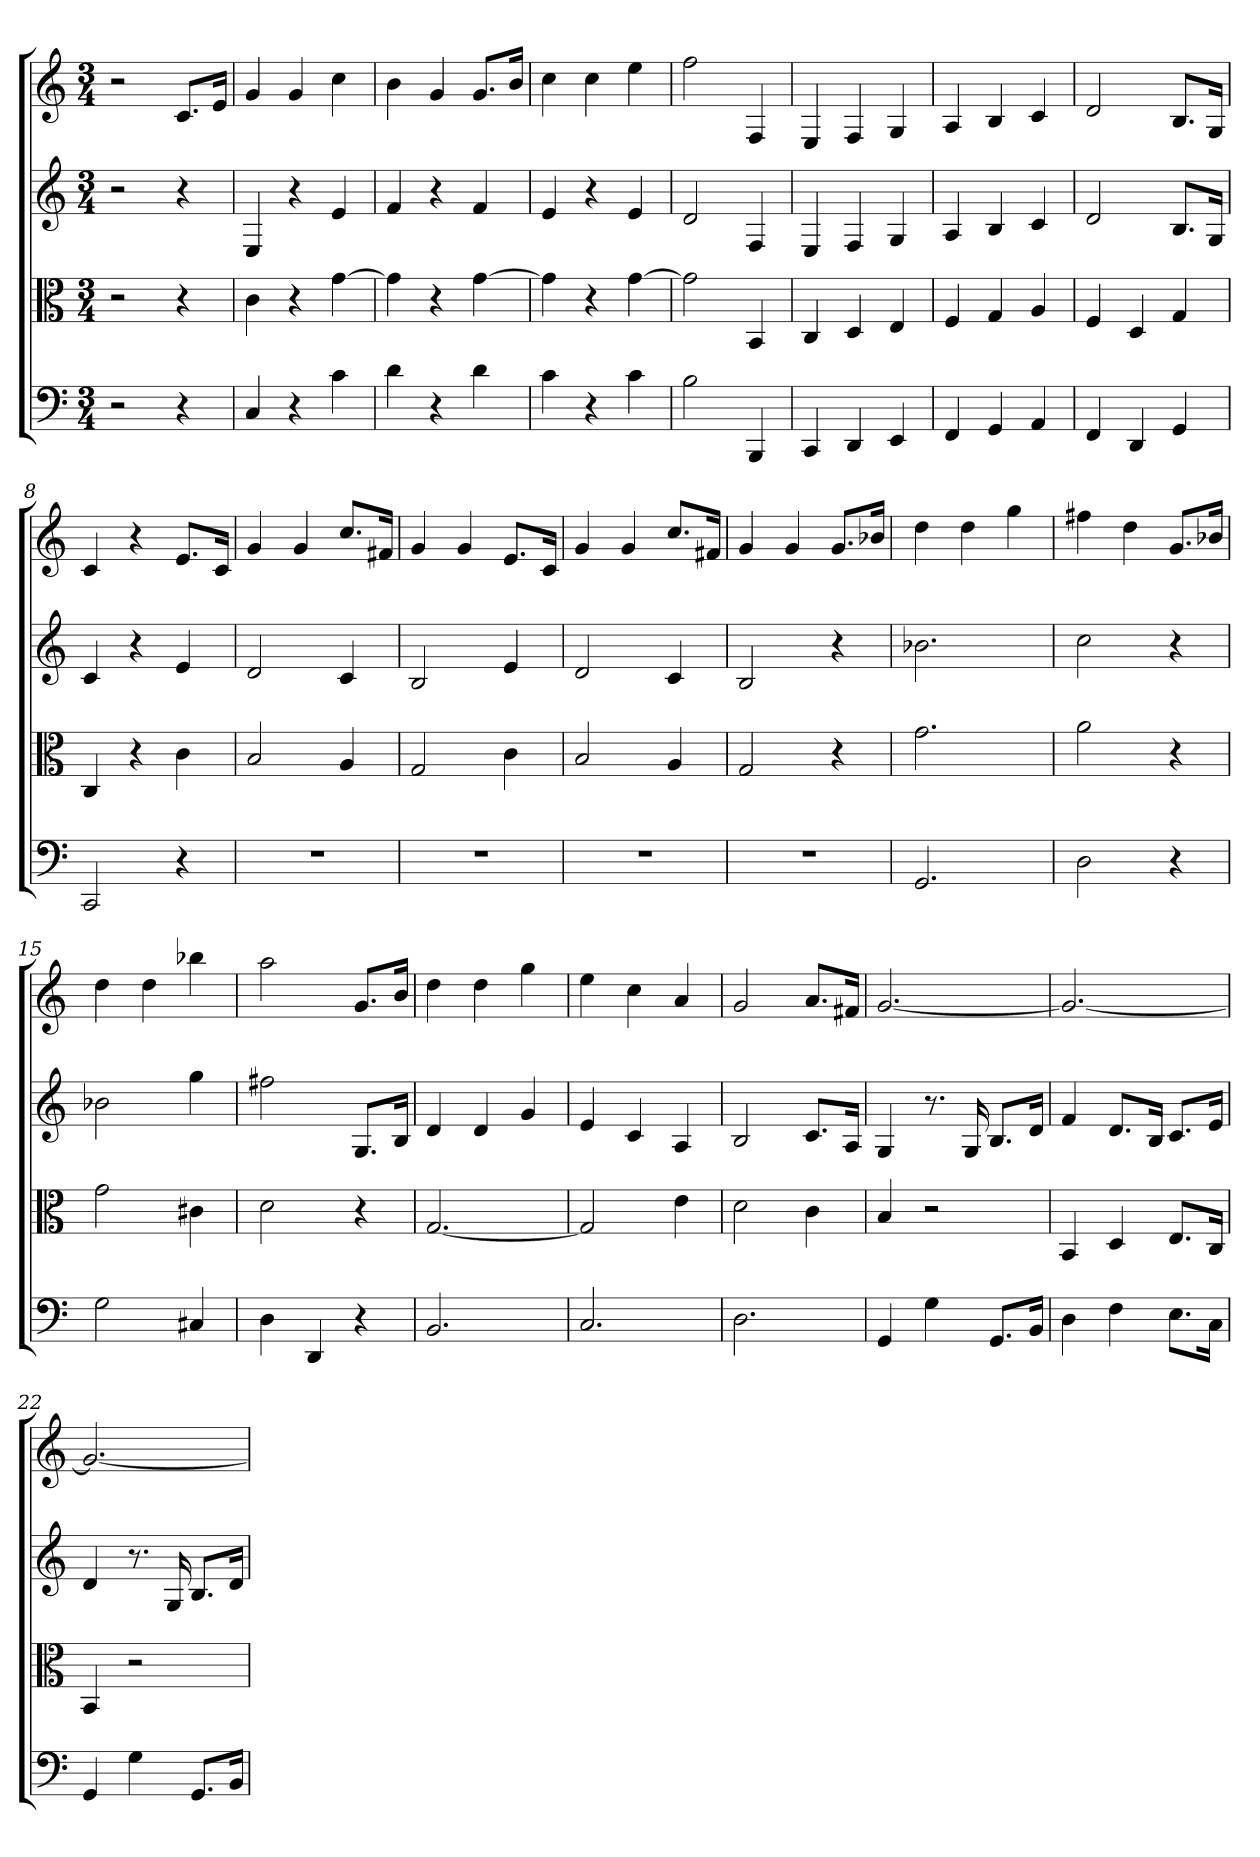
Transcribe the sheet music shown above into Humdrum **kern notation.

**kern	**kern	**kern	**kern
*part4	*part3	*part2	*part1
*staff4	*staff3	*staff2	*staff1
*clefF4	*clefC3	*clefG2	*clefG2
*k[]	*k[]	*k[]	*k[]
*C:	*C:	*C:	*C:
*M3/4	*M3/4	*M3/4	*M3/4
=	=	=	=
2r	2r	2r	2r
4r	4r	4r	8.c/L
.	.	.	16e/Jk
=1	=1	=1	=1
4C	4c	4E	4g
4r	4r	4r	4g
4c	[4g	4e	4cc
=2	=2	=2	=2
4d	4g]	4f	4b
4r	4r	4r	4g
4d	[4g	4f	8.g/L
.	.	.	16b/Jk
=3	=3	=3	=3
4c	4g]	4e	4cc
4r	4r	4r	4cc
4c	[4g	4e	4ee
=4	=4	=4	=4
2B	2g]	2d	2ff
4BBB	4BB	4F	4F
=5	=5	=5	=5
4CC	4C	4E	4E
4DD	4D	4F	4F
4EE	4E	4G	4G
=6	=6	=6	=6
4FF	4F	4A	4A
4GG	4G	4B	4B
4AA	4A	4c	4c
=7	=7	=7	=7
4FF	4F	2d	2d
4DD	4D	.	.
4GG	4G	8.B/L	8.B/L
.	.	16G/Jk	16G/Jk
=8	=8	=8	=8
2CC	4C	4c	4c
.	4r	4r	4r
4r	4c	4e	8.e/L
.	.	.	16c/Jk
=9	=9	=9	=9
2.r	2B	2d	4g
.	.	.	4g
.	4A	4c	8.cc/L
.	.	.	16f#X/Jk
=10	=10	=10	=10
2.r	2G	2B	4g
.	.	.	4g
.	4c	4e	8.e/L
.	.	.	16c/Jk
=11	=11	=11	=11
2.r	2B	2d	4g
.	.	.	4g
.	4A	4c	8.cc/L
.	.	.	16f#X/Jk
=12	=12	=12	=12
2.r	2G	2B	4g
.	.	.	4g
.	4r	4r	8.g/L
.	.	.	16b-X/Jk
=13	=13	=13	=13
2.GG	2.g	2.b-X	4dd
.	.	.	4dd
.	.	.	4gg
=14	=14	=14	=14
2D	2a	2cc	4ff#X
.	.	.	4dd
4r	4r	4r	8.g/L
.	.	.	16b-X/Jk
=15	=15	=15	=15
2G	2g	2b-X	4dd
.	.	.	4dd
4C#X	4c#X	4gg	4bb-X
=16	=16	=16	=16
4D	2d	2ff#X	2aa
4DD	.	.	.
4r	4r	8.G/L	8.g/L
.	.	16B/Jk	16b/Jk
=17	=17	=17	=17
2.BB	[2.G	4d	4dd
.	.	4d	4dd
.	.	4g	4gg
=18	=18	=18	=18
2.C	2G]	4e	4ee
.	.	4c	4cc
.	4e	4A	4a
=19	=19	=19	=19
2.D	2d	2B	2g
.	4c	8.c/L	8.a/L
.	.	16A/Jk	16f#X/Jk
=20	=20	=20	=20
4GG	4B	4G	[2.g
4G	2r	8.r	.
.	.	16G	.
8.GG/L	.	8.B/L	.
16BB/Jk	.	16d/Jk	.
=21	=21	=21	=21
4D	4BB	4f	2.g_
4F	4D	8.d/L	.
.	.	16B/Jk	.
8.E\L	8.E/L	8.c/L	.
16C\Jk	16C/Jk	16e/Jk	.
=22	=22	=22	=22
4GG	4BB	4d	2.g_
4G	2r	8.r	.
.	.	16G	.
8.GG/L	.	8.B/L	.
16BB/Jk	.	16d/Jk	.
=	=	=	=
*-	*-	*-	*-
